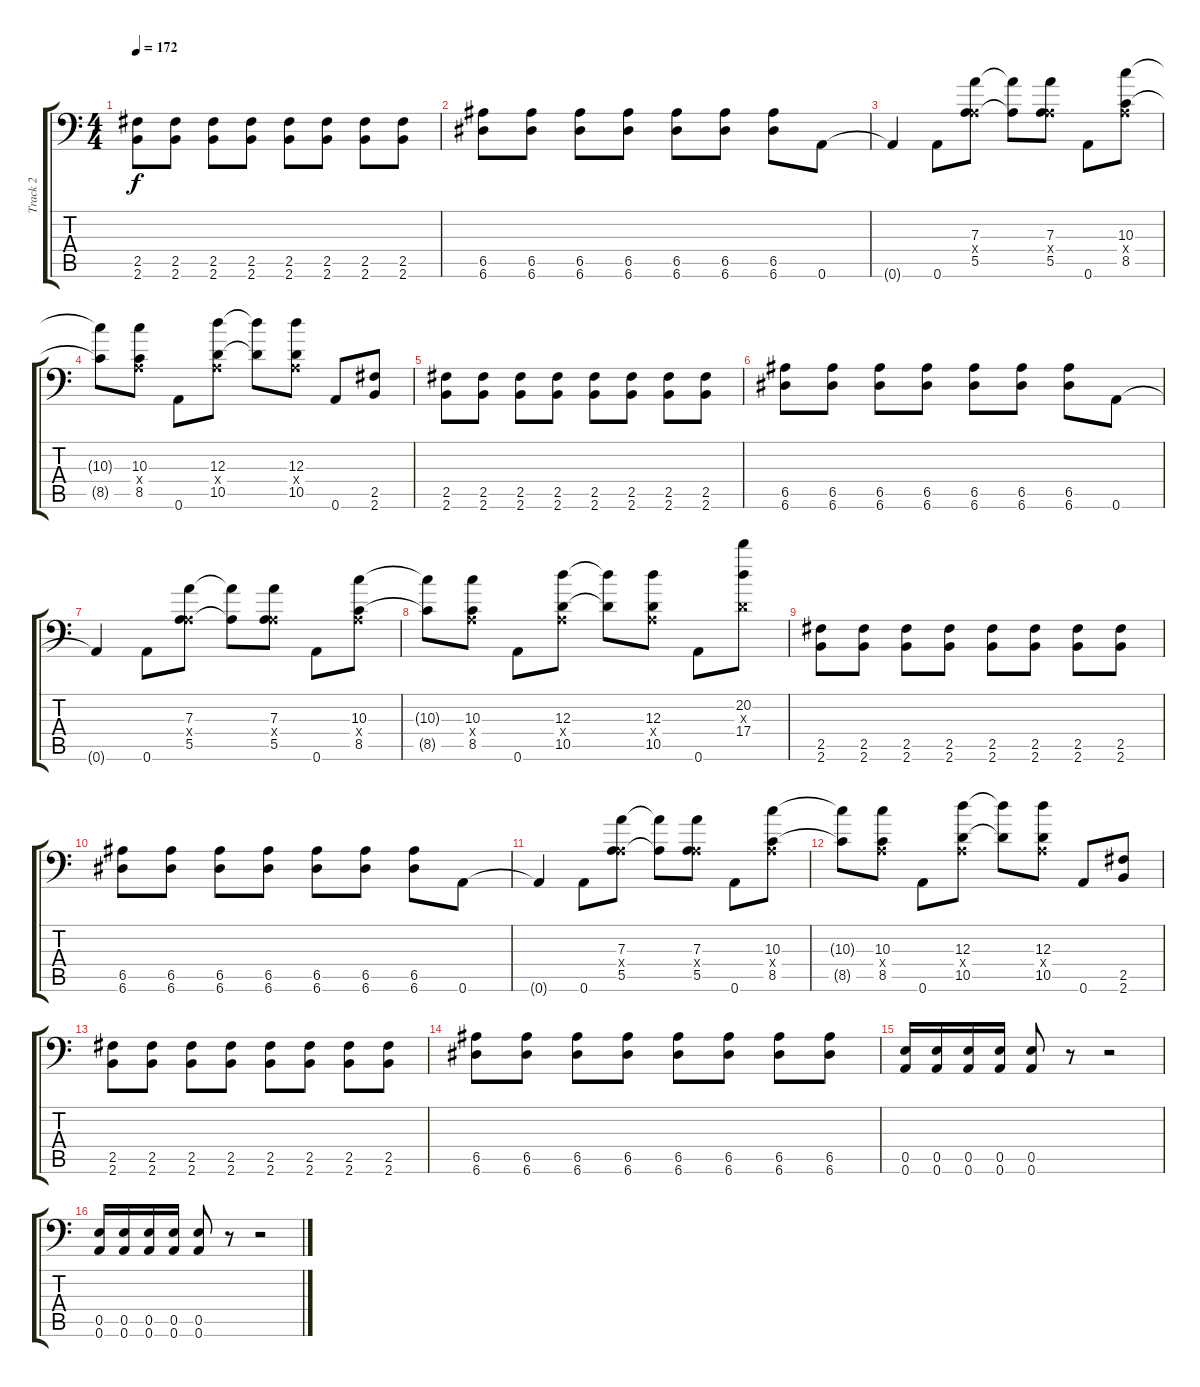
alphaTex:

\track ("Track 2" "Track 2") {instrument overdrivenguitar}
\staff {score tabs}
\tuning (B3 Gb3 D3 A2 E2 A1) {hide}
\ts (4 4)
\tempo 172
\clef f4
\ks c
(2.5 2.6).8{dy f} (2.5 2.6).8 (2.5 2.6).8 (2.5 2.6).8 (2.5 2.6).8 (2.5 2.6).8 (2.5 2.6).8 (2.5 2.6).8 |
(6.5 6.6).8 (6.5 6.6).8 (6.5 6.6).8 (6.5 6.6).8 (6.5 6.6).8 (6.5 6.6).8 (6.5 6.6).8 0.6.8 |
0.6{t}.4 0.6.8 (7.3 0.4{x} 5.5).8 (7.3{t} 5.5{t}).8 (7.3 0.4{x} 5.5).8 0.6.8 (10.3 0.4{x} 8.5).8 |
(10.3{t} 8.5{t}).8 (10.3 0.4{x} 8.5).8 0.6.8 (12.3 0.4{x} 10.5).8 (12.3{t} 10.5{t}).8 (12.3 0.4{x} 10.5).8 0.6.8 (2.5 2.6).8 |
(2.5 2.6).8 (2.5 2.6).8 (2.5 2.6).8 (2.5 2.6).8 (2.5 2.6).8 (2.5 2.6).8 (2.5 2.6).8 (2.5 2.6).8 |
(6.5 6.6).8 (6.5 6.6).8 (6.5 6.6).8 (6.5 6.6).8 (6.5 6.6).8 (6.5 6.6).8 (6.5 6.6).8 0.6.8 |
0.6{t}.4 0.6.8 (7.3 0.4{x} 5.5).8 (7.3{t} 5.5{t}).8 (7.3 0.4{x} 5.5).8 0.6.8 (10.3 0.4{x} 8.5).8 |
(10.3{t} 8.5{t}).8 (10.3 0.4{x} 8.5).8 0.6.8 (12.3 0.4{x} 10.5).8 (12.3{t} 10.5{t}).8 (12.3 0.4{x} 10.5).8 0.6.8 (20.2 0.3{x} 17.4).8 |
(2.5 2.6).8 (2.5 2.6).8 (2.5 2.6).8 (2.5 2.6).8 (2.5 2.6).8 (2.5 2.6).8 (2.5 2.6).8 (2.5 2.6).8 |
(6.5 6.6).8 (6.5 6.6).8 (6.5 6.6).8 (6.5 6.6).8 (6.5 6.6).8 (6.5 6.6).8 (6.5 6.6).8 0.6.8 |
0.6{t}.4 0.6.8 (7.3 0.4{x} 5.5).8 (7.3{t} 5.5{t}).8 (7.3 0.4{x} 5.5).8 0.6.8 (10.3 0.4{x} 8.5).8 |
(10.3{t} 8.5{t}).8 (10.3 0.4{x} 8.5).8 0.6.8 (12.3 0.4{x} 10.5).8 (12.3{t} 10.5{t}).8 (12.3 0.4{x} 10.5).8 0.6.8 (2.5 2.6).8 |
(2.5 2.6).8 (2.5 2.6).8 (2.5 2.6).8 (2.5 2.6).8 (2.5 2.6).8 (2.5 2.6).8 (2.5 2.6).8 (2.5 2.6).8 |
(6.5 6.6).8 (6.5 6.6).8 (6.5 6.6).8 (6.5 6.6).8 (6.5 6.6).8 (6.5 6.6).8 (6.5 6.6).8 (6.5 6.6).8 |
(0.5 0.6).16 (0.5 0.6).16 (0.5 0.6).16 (0.5 0.6).16 (0.5 0.6).8 r.8 r.2 |
(0.5 0.6).16 (0.5 0.6).16 (0.5 0.6).16 (0.5 0.6).16 (0.5 0.6).8 r.8 r.2
